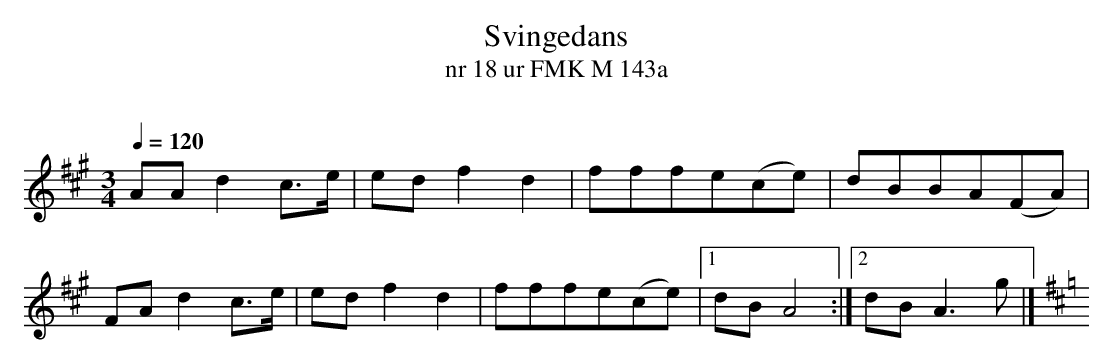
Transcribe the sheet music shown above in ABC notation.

X:1
T:Svingedans
T:nr 18 ur FMK M 143a
O:
M:3/4
L:1/8
Q:1/4=120
K:A
AA d2 c>e | ed f2 d2 | fffe(ce) | dBBA(FA) |
FA d2 c>e | ed f2 d2 | fffe(ce) |1 dB A4 :|2 dB A3 #g |]
K:D |: fg a2 e>a | fa f2 d2 | AA f2 a>g |1 ec d3 g :|2 ec d4 |]
